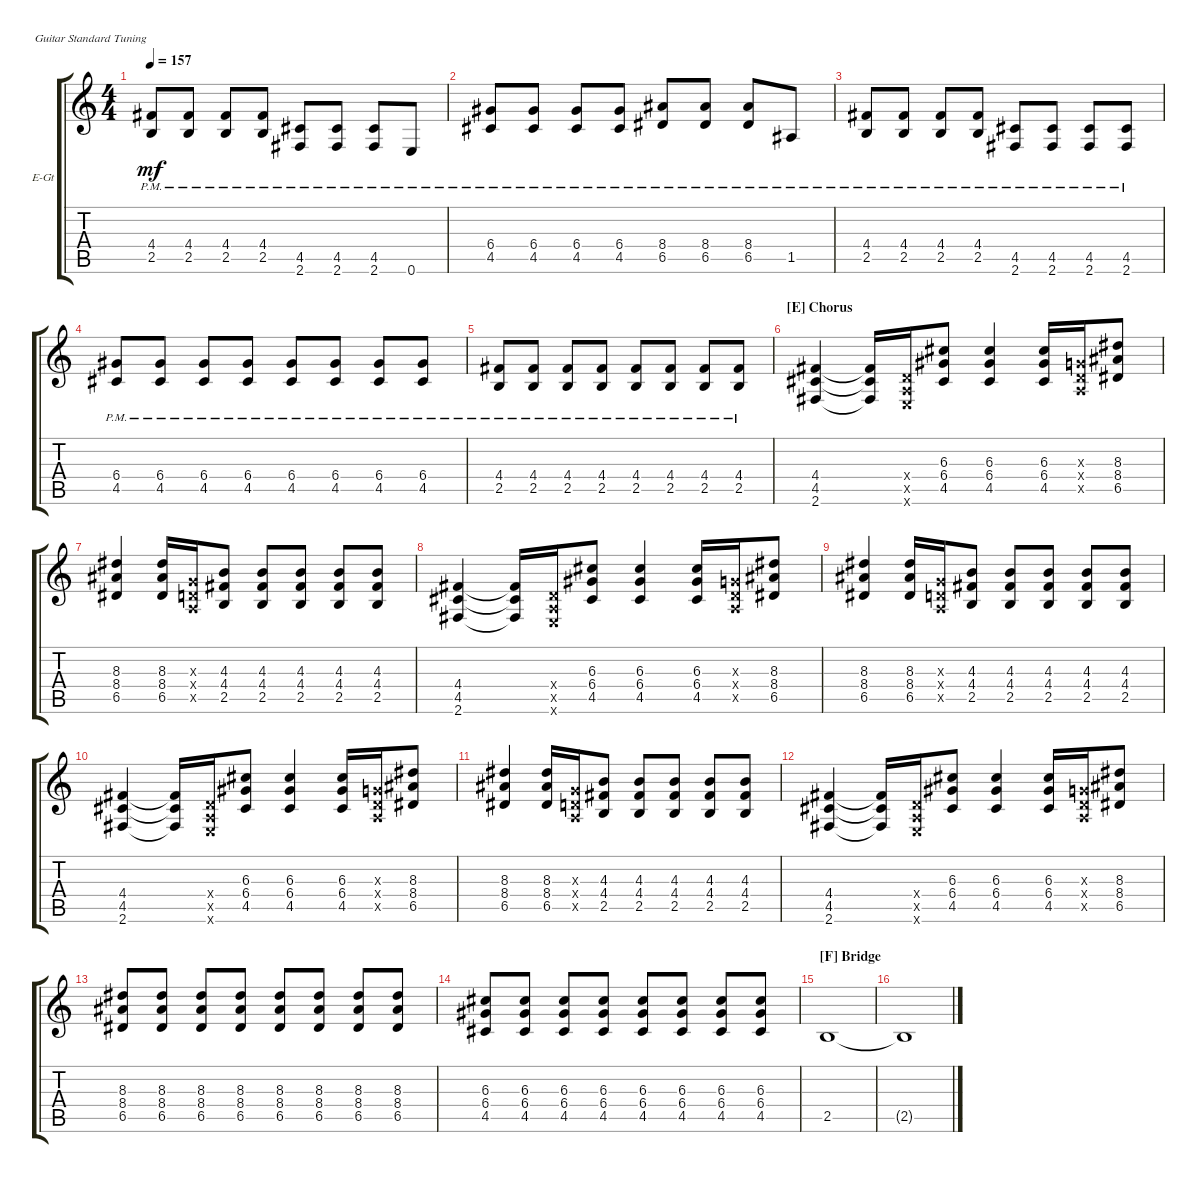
\defaultSystemsLayout 4
\bracketExtendMode groupsimilarinstruments
\firstSystemTrackNameOrientation horizontal
\otherSystemsTrackNameOrientation horizontal
\track ("Electric Guitar" "E-Gt") {instrument overdrivenguitar}
\staff {score tabs}
\tuning (E4 B3 G3 D3 A2 E2)
\ts (4 4)
\tempo 157
\clef g2
\ks c
(2.5{pm} 4.4{pm}).8{dy mf} (2.5{pm} 4.4{pm}).8 (2.5{pm} 4.4{pm}).8 (2.5{pm} 4.4{pm}).8 (2.6{pm} 4.5{pm}).8 (2.6{pm} 4.5{pm}).8 (2.6{pm} 4.5{pm}).8 0.6{pm}.8 |
(4.5{pm} 6.4{pm}).8 (4.5{pm} 6.4{pm}).8 (4.5{pm} 6.4{pm}).8 (4.5{pm} 6.4{pm}).8 (6.5{pm} 8.4{pm}).8 (6.5{pm} 8.4{pm}).8 (6.5{pm} 8.4{pm}).8 1.5{pm}.8 |
(2.5{pm} 4.4{pm}).8 (2.5{pm} 4.4{pm}).8 (2.5{pm} 4.4{pm}).8 (2.5{pm} 4.4{pm}).8 (2.6{pm} 4.5{pm}).8 (2.6{pm} 4.5{pm}).8 (2.6{pm} 4.5{pm}).8 (2.6{pm} 4.5{pm}).8 |
(4.5{pm} 6.4{pm}).8 (4.5{pm} 6.4{pm}).8 (4.5{pm} 6.4{pm}).8 (4.5{pm} 6.4{pm}).8 (4.5{pm} 6.4{pm}).8 (4.5{pm} 6.4{pm}).8 (4.5{pm} 6.4{pm}).8 (4.5{pm} 6.4{pm}).8 |
(2.5{pm} 4.4{pm}).8 (2.5{pm} 4.4{pm}).8 (2.5{pm} 4.4{pm}).8 (2.5{pm} 4.4{pm}).8 (2.5{pm} 4.4{pm}).8 (2.5{pm} 4.4{pm}).8 (2.5{pm} 4.4{pm}).8 (2.5{pm} 4.4{pm}).8 |
\section ("E" "Chorus")
(2.6 4.5 4.4).4 (2.6{t} 4.5{t} 4.4{t}).16 (0.6{x} 0.5{x} 0.4{x}).16 (4.5 6.4 6.3).8 (4.5 6.4 6.3).4 (4.5 6.4 6.3).16 (0.4{x} 0.5{x} 0.3{x}).16 (8.4 6.5 8.3).8 |
(8.4 6.5 8.3).4 (8.4 6.5 8.3).16 (0.3{x} 0.4{x} 0.5{x}).16 (2.5 4.4 4.3).8 (2.5 4.4 4.3).8 (2.5 4.4 4.3).8 (2.5 4.4 4.3).8 (2.5 4.4 4.3).8 |
(2.6 4.5 4.4).4 (2.6{t} 4.5{t} 4.4{t}).16 (0.6{x} 0.5{x} 0.4{x}).16 (4.5 6.4 6.3).8 (4.5 6.4 6.3).4 (4.5 6.4 6.3).16 (0.4{x} 0.5{x} 0.3{x}).16 (8.4 6.5 8.3).8 |
(8.4 6.5 8.3).4 (8.4 6.5 8.3).16 (0.3{x} 0.4{x} 0.5{x}).16 (2.5 4.4 4.3).8 (2.5 4.4 4.3).8 (2.5 4.4 4.3).8 (2.5 4.4 4.3).8 (2.5 4.4 4.3).8 |
(2.6 4.5 4.4).4 (2.6{t} 4.5{t} 4.4{t}).16 (0.6{x} 0.5{x} 0.4{x}).16 (4.5 6.4 6.3).8 (4.5 6.4 6.3).4 (4.5 6.4 6.3).16 (0.4{x} 0.5{x} 0.3{x}).16 (8.4 6.5 8.3).8 |
(8.4 6.5 8.3).4 (8.4 6.5 8.3).16 (0.3{x} 0.4{x} 0.5{x}).16 (2.5 4.4 4.3).8 (2.5 4.4 4.3).8 (2.5 4.4 4.3).8 (2.5 4.4 4.3).8 (2.5 4.4 4.3).8 |
(2.6 4.5 4.4).4 (2.6{t} 4.5{t} 4.4{t}).16 (0.6{x} 0.5{x} 0.4{x}).16 (4.5 6.4 6.3).8 (4.5 6.4 6.3).4 (4.5 6.4 6.3).16 (0.4{x} 0.5{x} 0.3{x}).16 (8.4 6.5 8.3).8 |
(6.5 8.4 8.3).8 (6.5 8.4 8.3).8 (6.5 8.4 8.3).8 (6.5 8.4 8.3).8 (6.5 8.4 8.3).8 (6.5 8.4 8.3).8 (6.5 8.4 8.3).8 (6.5 8.4 8.3).8 |
(4.5 6.4 6.3).8 (4.5 6.4 6.3).8 (4.5 6.4 6.3).8 (4.5 6.4 6.3).8 (4.5 6.4 6.3).8 (4.5 6.4 6.3).8 (4.5 6.4 6.3).8 (4.5 6.4 6.3).8 |
\section ("F" "Bridge")
2.5.1 |
2.5{t}.1
